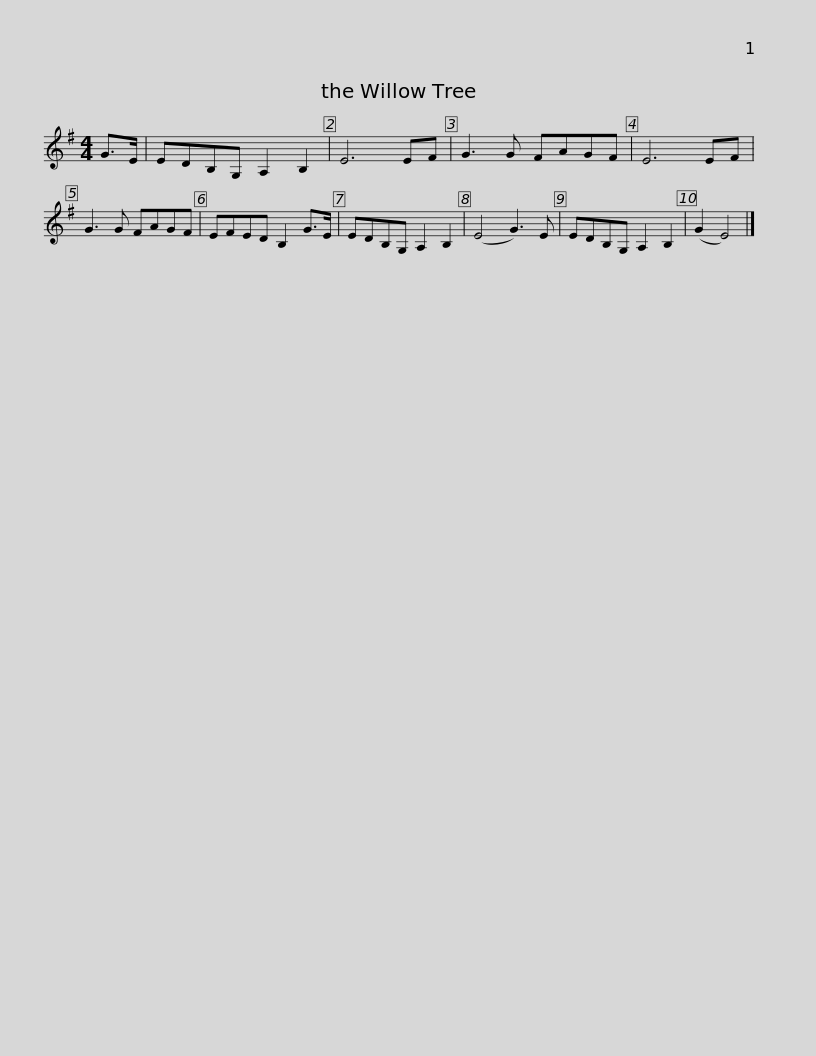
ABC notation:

X:1
L:1/8
M:4/4
I:linebreak $
K:Emin
V:1 treble
V:1
 G>E | EDB,G, A,2 B,2 | E6 EF | G3 G FAGF | E6 EF | %5
 G3 G FAGF | EFED B,2 G>E |$ EDB,G, A,2 B,2 | (E4 G3) E | EDB,G, A,2 B,2 | %10
 (G2 E4) |] %11
